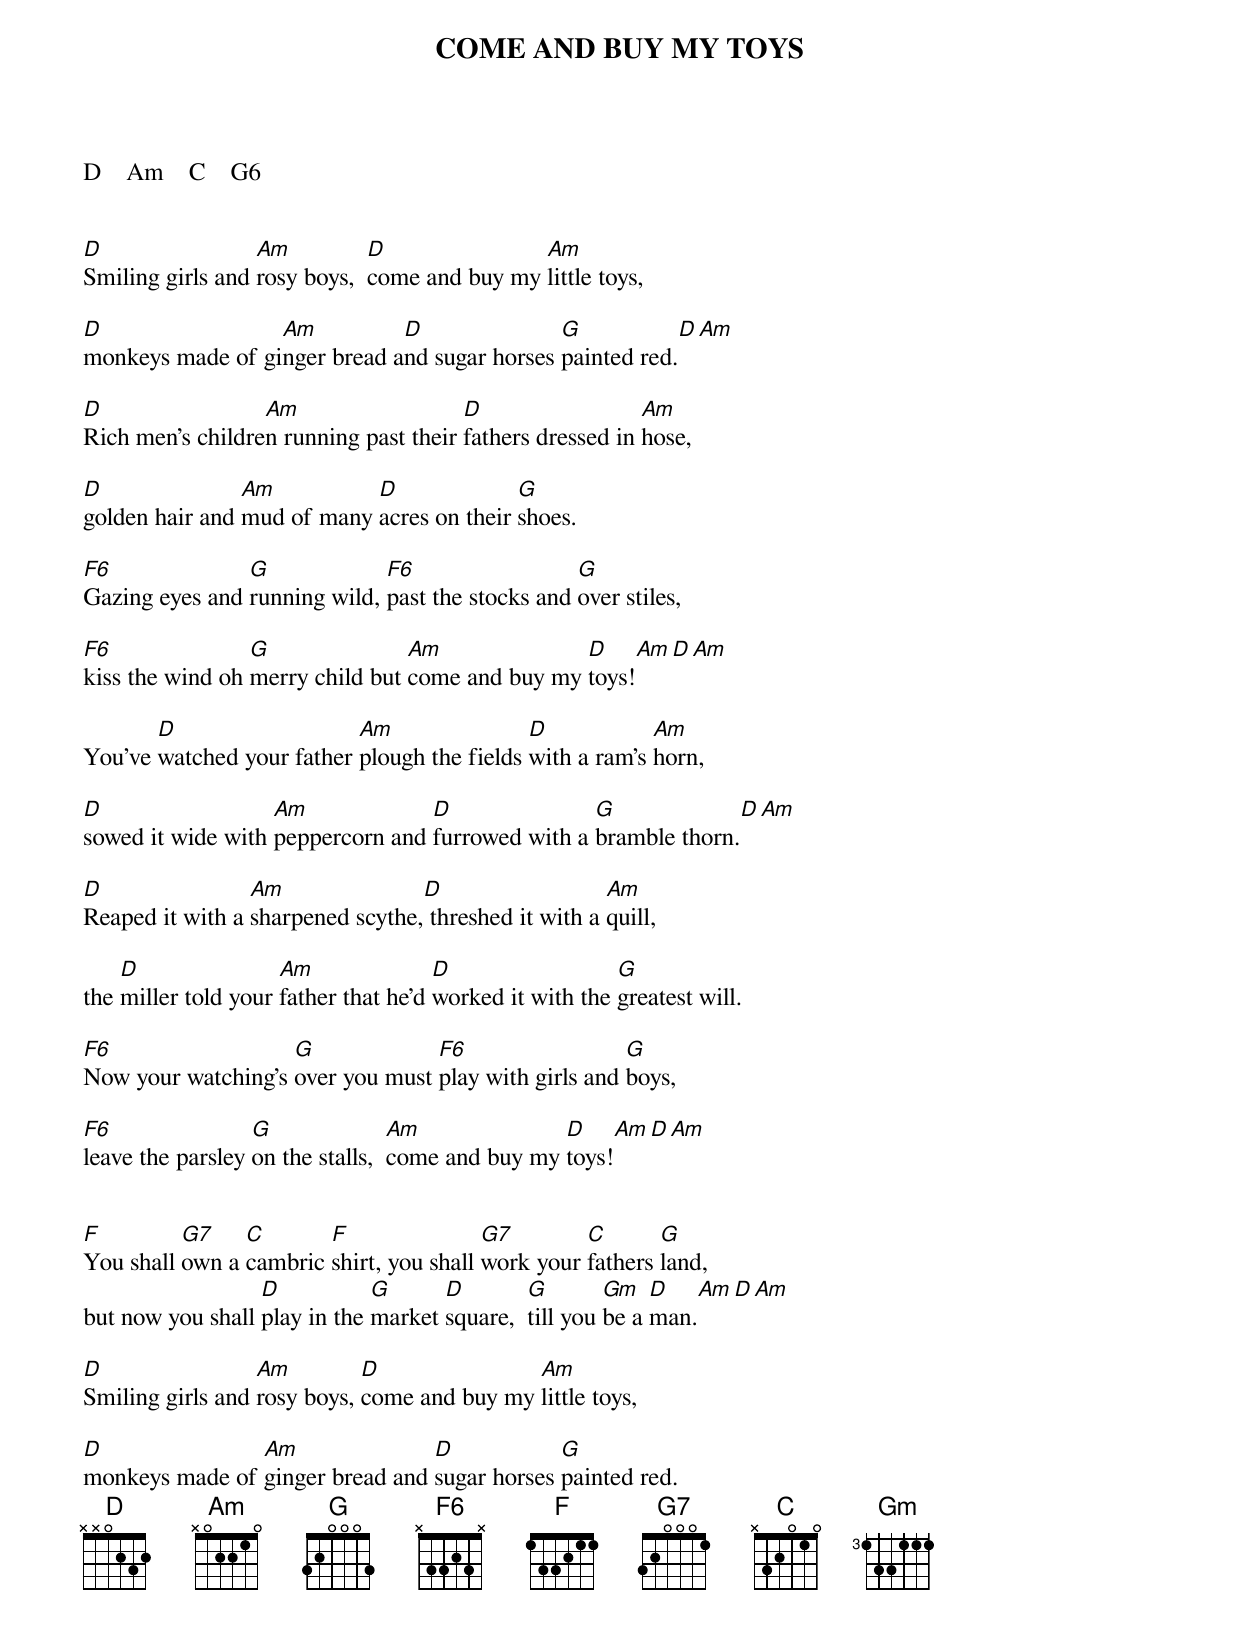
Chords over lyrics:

COME AND BUY MY TOYS


D    Am    C    G6


D                 Am          D               Am
Smiling girls and rosy boys,  come and buy my little toys,

D                 Am          D               G           D    Am
monkeys made of ginger bread and sugar horses painted red.

D                 Am                   D                  Am
Rich men's children running past their fathers dressed in hose,

D               Am          D              G
golden hair and mud of many acres on their shoes.

F6              G             F6                  G
Gazing eyes and running wild, past the stocks and over stiles,

F6               G               Am              D    Am  D  Am
kiss the wind oh merry child but come and buy my toys!

       D                   Am                D            Am
You've watched your father plough the fields with a ram's horn,

D                  Am             D               G             D  Am
sowed it wide with peppercorn and furrowed with a bramble thorn.

D                Am               D                   Am
Reaped it with a sharpened scythe, threshed it with a quill,

    D                Am               D                  G
the miller told your father that he'd worked it with the greatest will.

F6                  G             F6                  G
Now your watching's over you must play with girls and boys,

F6                G               Am              D     Am  D  Am
leave the parsley on the stalls,  come and buy my toys!


F         G7    C       F                G7        C       G
You shall own a cambric shirt, you shall work your fathers land,
                  D           G      D        G        Gm   D    Am  D  Am
but now you shall play in the market square,  till you be a man.

D                 Am         D               Am
Smiling girls and rosy boys, come and buy my little toys,

D               Am               D            G
monkeys made of ginger bread and sugar horses painted red.
